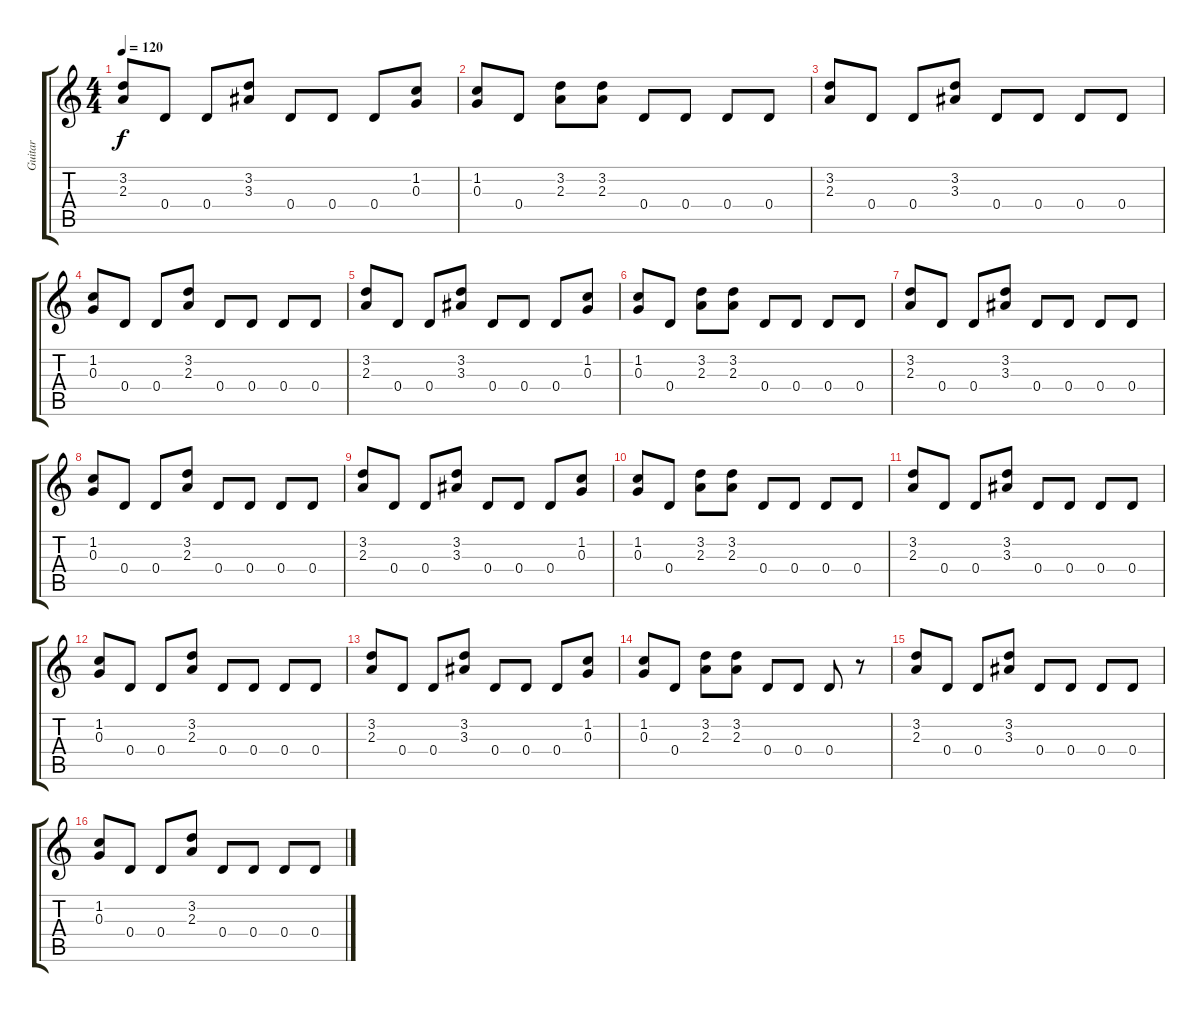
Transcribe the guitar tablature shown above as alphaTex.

\track ("Guitar" "Guitar") {instrument distortionguitar}
\staff {score tabs}
\tuning (E4 B3 G3 D3 A2 E2) {hide}
\ts (4 4)
\tempo 120
\clef g2
\ks c
(3.2 2.3).8{dy f} 0.4.8 0.4.8 (3.2 3.3).8 0.4.8 0.4.8 0.4.8 (1.2 0.3).8 |
(1.2 0.3).8 0.4.8 (3.2 2.3).8 (3.2 2.3).8 0.4.8 0.4.8 0.4.8 0.4.8 |
(3.2 2.3).8 0.4.8 0.4.8 (3.2 3.3).8 0.4.8 0.4.8 0.4.8 0.4.8 |
(1.2 0.3).8 0.4.8 0.4.8 (3.2 2.3).8 0.4.8 0.4.8 0.4.8 0.4.8 |
(3.2 2.3).8 0.4.8 0.4.8 (3.2 3.3).8 0.4.8 0.4.8 0.4.8 (1.2 0.3).8 |
(1.2 0.3).8 0.4.8 (3.2 2.3).8 (3.2 2.3).8 0.4.8 0.4.8 0.4.8 0.4.8 |
(3.2 2.3).8 0.4.8 0.4.8 (3.2 3.3).8 0.4.8 0.4.8 0.4.8 0.4.8 |
(1.2 0.3).8 0.4.8 0.4.8 (3.2 2.3).8 0.4.8 0.4.8 0.4.8 0.4.8 |
(3.2 2.3).8 0.4.8 0.4.8 (3.2 3.3).8 0.4.8 0.4.8 0.4.8 (1.2 0.3).8 |
(1.2 0.3).8 0.4.8 (3.2 2.3).8 (3.2 2.3).8 0.4.8 0.4.8 0.4.8 0.4.8 |
(3.2 2.3).8 0.4.8 0.4.8 (3.2 3.3).8 0.4.8 0.4.8 0.4.8 0.4.8 |
(1.2 0.3).8 0.4.8 0.4.8 (3.2 2.3).8 0.4.8 0.4.8 0.4.8 0.4.8 |
(3.2 2.3).8 0.4.8 0.4.8 (3.2 3.3).8 0.4.8 0.4.8 0.4.8 (1.2 0.3).8 |
(1.2 0.3).8 0.4.8 (3.2 2.3).8 (3.2 2.3).8 0.4.8 0.4.8 0.4.8 r.8 |
(3.2 2.3).8 0.4.8 0.4.8 (3.2 3.3).8 0.4.8 0.4.8 0.4.8 0.4.8 |
(1.2 0.3).8 0.4.8 0.4.8 (3.2 2.3).8 0.4.8 0.4.8 0.4.8 0.4.8
